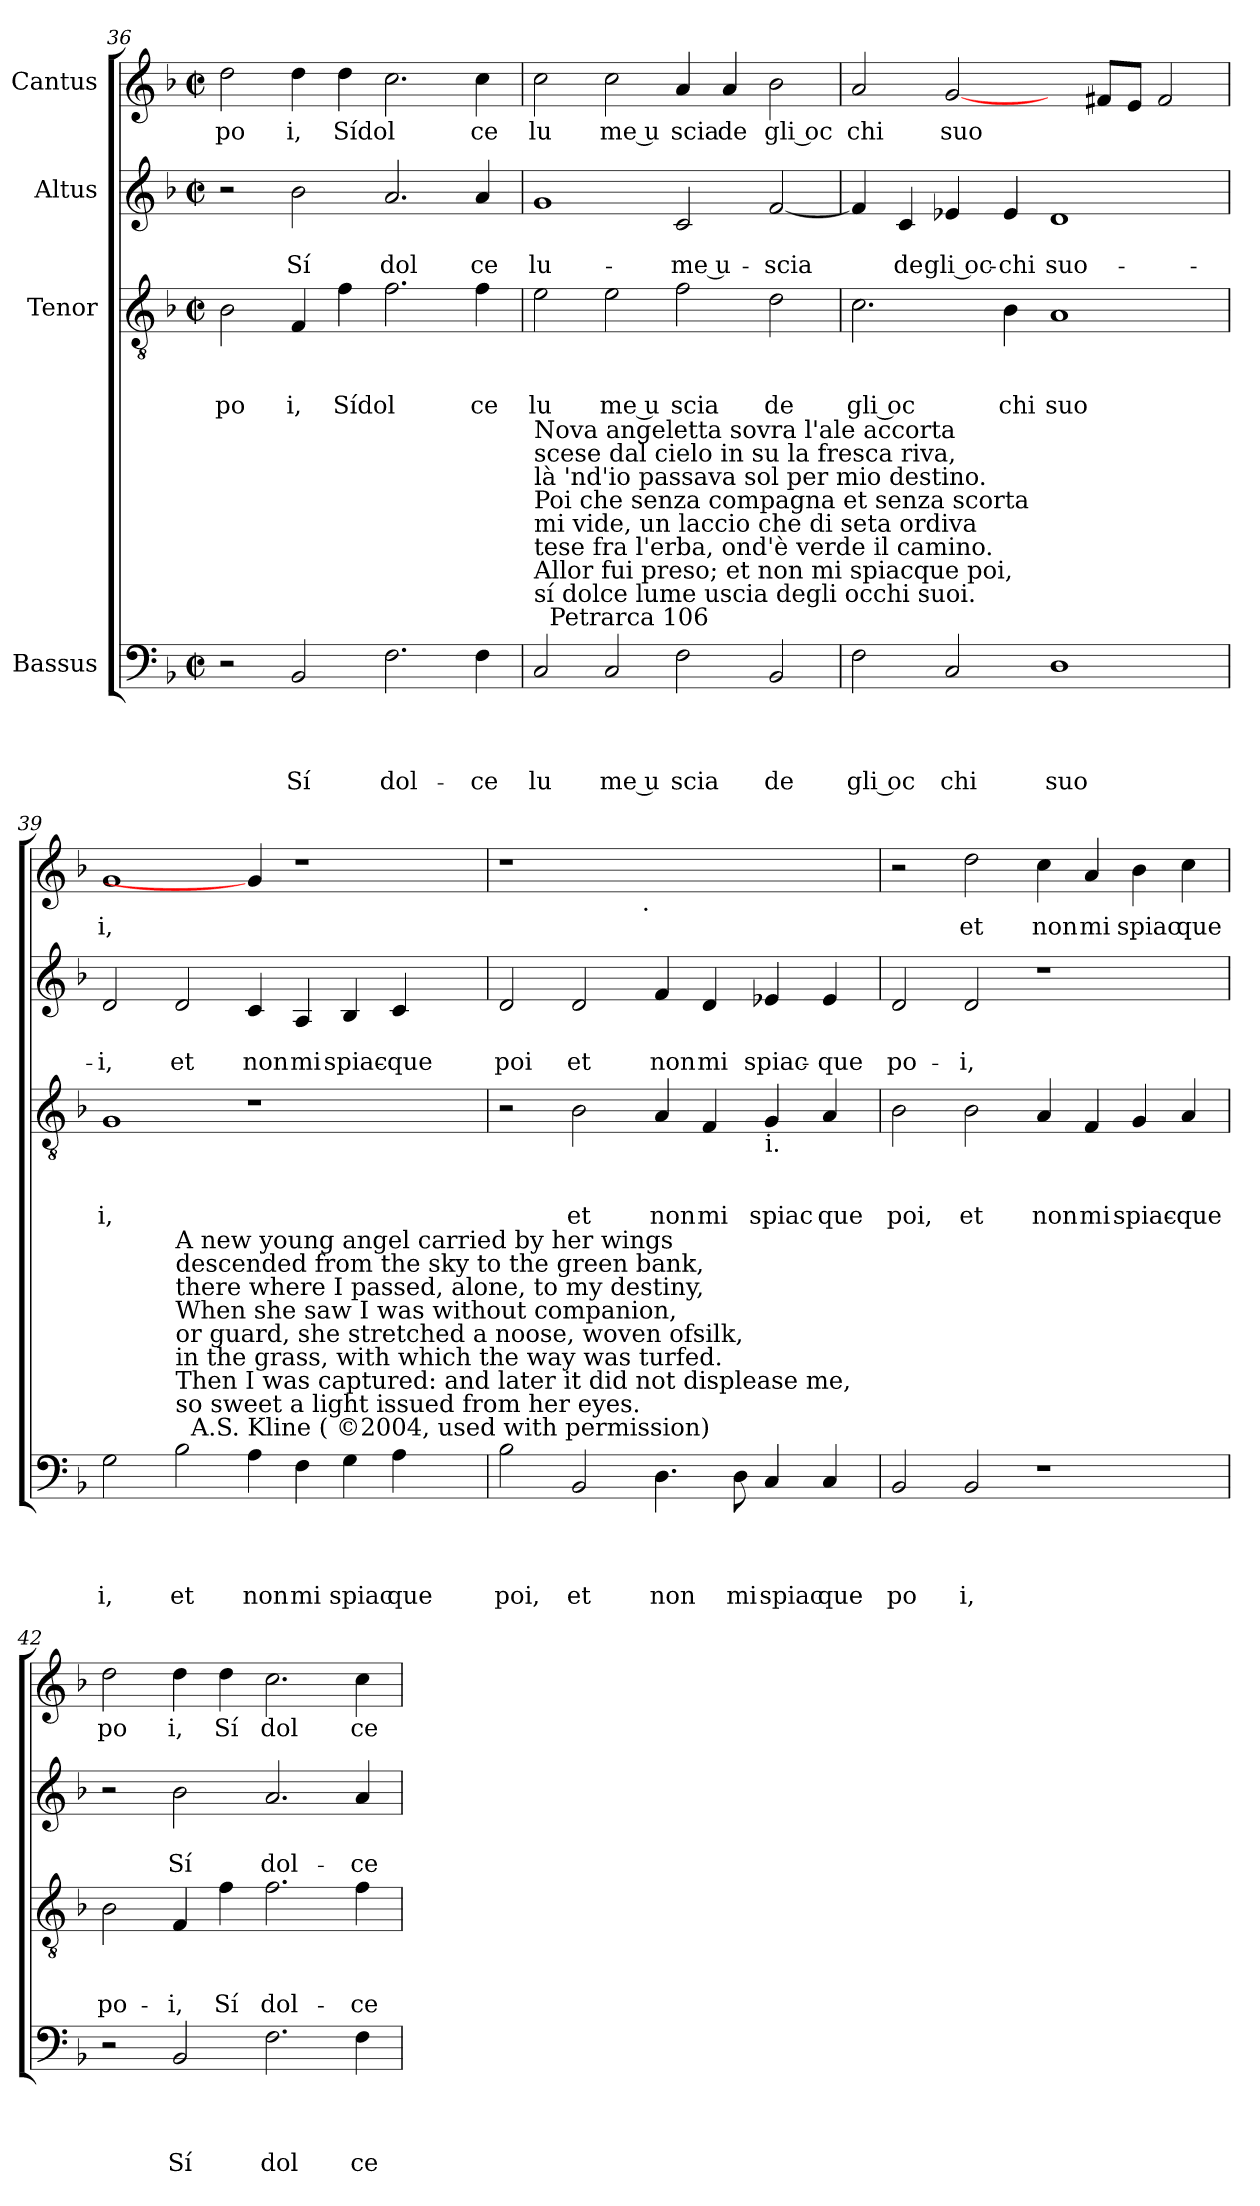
**kern	**text	**text	**text	**text	**kern	**text	**text	**text	**kern	**text	**text	**kern	**text
*part4	*part4	*part4	*part4	*part4	*part3	*part3	*part3	*part3	*part2	*part2	*part2	*part1	*part1
*staff4	*staff4	*staff4	*staff4	*staff4	*staff3	*staff3	*staff3	*staff3	*staff2	*staff2	*staff2	*staff1	*staff1
*I"Bassus	*	*	*	*	*I"Tenor	*	*	*	*I"Altus	*	*	*I"Cantus	*
*clefF4	*	*	*	*	*clefGv2	*	*	*	*clefG2	*	*	*clefG2	*
*k[b-]	*	*	*	*	*k[b-]	*	*	*	*k[b-]	*	*	*k[b-]	*
*F:	*	*	*	*	*F:	*	*	*	*F:	*	*	*F:	*
*M2/2	*	*	*	*	*M2/2	*	*	*	*M2/2	*	*	*M2/2	*
*met(c|)	*	*	*	*	*met(c|)	*	*	*	*met(c|)	*	*	*met(c|)	*
=36	=36	=36	=36	=36	=36	=36	=36	=36	=36	=36	=36	=36	=36
!	!	!	!	!	!	!	!	!LO:LY:b	!	!	!	!	!LO:LY:b
2r	.	.	.	.	2B-\	.	.	po	2r	.	.	2dd\	po
!	!	!	!	!LO:LY:b	!	!	!	!LO:LY:b	!	!	!LO:LY:b	!	!LO:LY:b
2BB-/	.	.	.	Sí	4F/	.	.	i,	2b-\	.	Sí	4dd\	i,
!	!	!	!	!	!	!	!	!LO:LY:b	!	!	!	!	!LO:LY:b
.	.	.	.	.	4f\	.	.	Sídol	.	.	.	4dd\	Sídol
!	!	!	!	!LO:LY:b	!	!	!	!	!	!	!LO:LY:b	!	!
2.F\	.	.	.	dol-	2.f\	.	.	.	2.a/	.	dol	2.cc\	.
!	!	!	!	!LO:LY:b	!	!	!	!LO:LY:b	!	!	!LO:LY:b	!	!LO:LY:b
4F\	.	.	.	-ce	4f\	.	.	ce	4a/	.	ce	4cc>\	ce
!!LO:LB:g=z
=37	=37	=37	=37	=37	=37	=37	=37	=37	=37	=37	=37	=37	=37
!LO:TX:a:t=Nova angeletta sovra l'ale accorta\nscese dal cielo in su la fresca riva,\nlà 'nd'io passava sol per mio destino.\nPoi che senza compagna et senza scorta\nmi vide, un laccio che di seta ordiva\ntese fra l'erba, ond'è verde il camino.\nAllor fui preso; et non mi spiacque poi,\nsí dolce lume uscia degli occhi suoi.\n                 Petrarca 106	!	!	!	!	!	!	!	!	!	!	!	!	!
!	!	!	!	!LO:LY:b	!	!	!	!LO:LY:b	!	!	!LO:LY:b	!	!LO:LY:b
2C/	.	.	.	lu	2e\	.	.	lu	1g	.	lu-	2cc\	lu
!	!	!	!	!LO:LY:b:rj	!	!	!	!LO:LY:b:rj	!	!	!	!	!LO:LY:b:rj
2C/	.	.	.	me u	2e\	.	.	me u	.	.	.	2cc\	me u
!	!	!	!	!LO:LY:b	!	!	!	!LO:LY:b	!	!	!LO:LY:b:rj	!	!LO:LY:b
2F\	.	.	.	scia	2f\	.	.	scia	2c/	.	-me u-	4a/	scia
!	!	!	!	!	!	!	!	!	!	!	!	!	!LO:LY:b
.	.	.	.	.	.	.	.	.	.	.	.	4a/	de
!	!	!	!	!LO:LY:b	!	!	!	!LO:LY:b	!	!	!LO:LY:b	!	!LO:LY:b:rj
2BB-/	.	.	.	de	2d\	.	.	de	[<2f/	.	-scia	2b-\	gli oc
=38	=38	=38	=38	=38	=38	=38	=38	=38	=38	=38	=38	=38	=38
!	!	!	!	!LO:LY:b:rj	!	!	!	!LO:LY:b:rj	!	!	!	!	!LO:LY:b
2F\	.	.	.	gli oc	2.c\	.	.	gli oc	4f/]	.	.	2a/	chi
!	!	!	!	!	!	!	!	!	!	!	!LO:LY:b	!	!
.	.	.	.	.	.	.	.	.	4c/	.	de	.	.
!	!	!	!	!LO:LY:b	!	!	!	!	!	!	!LO:LY:b:rj	!	!LO:LY:b
2C/	.	.	.	chi	.	.	.	.	4e-X/	.	gli oc-	[2g/	suo
!	!	!	!	!	!	!	!	!LO:LY:b	!	!	!LO:LY:b	!	!
.	.	.	.	.	4B-\	.	.	chi	4e-/	.	-chi	.	.
!	!	!	!	!LO:LY:b	!	!	!	!LO:LY:b	!	!	!LO:LY:b	!	!
1D	.	.	.	suo	1A	.	.	suo	1d	.	suo-	4ryy	.
.	.	.	.	.	.	.	.	.	.	.	.	8f#/L	.
.	.	.	.	.	.	.	.	.	.	.	.	8e/J	.
.	.	.	.	.	.	.	.	.	.	.	.	2f#/	.
=39	=39	=39	=39	=39	=39	=39	=39	=39	=39	=39	=39	=39	=39
!	!	!	!	!LO:LY:b	!	!	!	!LO:LY:b	!	!	!LO:LY:b	!	!LO:LY:b
2G\	.	.	.	i,	1G	.	.	i,	2d/	.	-i,	1g	i,
!LO:TX:a:t=A new young angel carried by her wings\ndescended from the sky to the green bank,\nthere where I passed, alone, to my destiny,\nWhen she saw I was without companion,\nor guard, she stretched a noose, woven ofsilk,\nin the grass, with which the way was turfed.\nThen I was captured&colon; and later it did not displease me,\nso sweet a light issued from her eyes.\n                 A.S. Kline ( ©2004, used with permission)	!	!	!	!	!	!	!	!	!	!	!	!	!
!	!	!	!	!LO:LY:b	!	!	!	!	!	!	!LO:LY:b	!	!
2B-\	.	.	.	et	.	.	.	.	2d/	.	et	.	.
!	!	!	!	!LO:LY:b	!	!	!	!	!	!	!LO:LY:b	!	!
4A\	.	.	.	non	1r	.	.	.	4c/	.	non	4g/]	.
!	!	!	!	!LO:LY:b	!	!	!	!	!	!	!LO:LY:b	!	!
4F\	.	.	.	mi	.	.	.	.	4A/	.	mi	1r	.
!	!	!	!	!LO:LY:b	!	!	!	!	!	!	!LO:LY:b	!	!
4G\	.	.	.	spiac	.	.	.	.	4B-/	.	spiac-	.	.
!	!	!	!	!LO:LY:b	!	!	!	!	!	!	!LO:LY:b	!	!
4A\	.	.	.	que	.	.	.	.	4c/	.	-que	.	.
4ryy	.	.	.	.	4ryy	.	.	.	4ryy	.	.	.	.
=40	=40	=40	=40	=40	=40	=40	=40	=40	=40	=40	=40	=40	=40
!	!	!	!	!LO:LY:b	!	!	!	!	!	!	!LO:LY:b	!	!
*	*	*	*	*	*	*	*	*	*	*	*	*^	*
2B-\	.	.	.	poi,	2r	.	.	.	2d/	.	poi	1r	2ryy	.
!	!	!	!	!LO:LY:b	!	!	!	!LO:LY:b	!	!	!LO:LY:b	!	!	!
2BB-/	.	.	.	et	2B-\	.	.	et	2d/	.	et	.	4...ryy	.
!	!	!	!	!	!	!	!	!	!	!	!	!	!LO:TX:b:t=.	!
.	.	.	.	.	.	.	.	.	.	.	.	.	1ryy	.
!	!	!	!	!LO:LY:b	!	!	!	!LO:LY:b	!	!	!LO:LY:b	!	!	!
4.D\	.	.	.	non	4A/	.	.	non	4f/	.	non	1ryy	.	.
!	!	!	!	!	!	!	!	!LO:LY:b	!	!	!LO:LY:b	!	!	!
.	.	.	.	.	4F/	.	.	mi	4d/	.	mi	.	.	.
!	!	!	!	!LO:LY:b	!	!	!	!	!	!	!	!	!	!
8D\	.	.	.	mi	.	.	.	.	.	.	.	.	.	.
!	!	!	!	!	!LO:TX:b:t=i.	!	!	!	!	!	!	!	!	!
!	!	!	!	!LO:LY:b	!	!	!	!LO:LY:b	!	!	!LO:LY:b	!	!	!
4C/	.	.	.	spiac	4G/	.	.	spiac	4e-X/	.	spiac-	.	.	.
!	!	!	!	!LO:LY:b	!	!	!	!LO:LY:b	!	!	!LO:LY:b	!	!	!
4C/	.	.	.	que	4A/	.	.	que	4e-/	.	-que	.	.	.
.	.	.	.	.	.	.	.	.	.	.	.	.	32ryy	.
!!LO:PB:g=z
=41	=41	=41	=41	=41	=41	=41	=41	=41	=41	=41	=41	=41	=41	=41
!	!	!	!	!LO:LY:b	!	!	!	!LO:LY:b	!	!	!LO:LY:b	!	!	!
*	*	*	*	*	*	*	*	*	*	*	*	*v	*v	*
2BB-/	.	.	.	po	2B-\	.	.	poi,	2d/	.	po-	2r	.
!	!	!	!	!LO:LY:b	!	!	!	!LO:LY:b	!	!	!LO:LY:b	!	!LO:LY:b
2BB-/	.	.	.	i,	2B-\	.	.	et	2d/	.	-i,	2dd\	et
!	!	!	!	!	!	!	!	!LO:LY:b	!	!	!	!	!LO:LY:b
1r	.	.	.	.	4A/	.	.	non	1r	.	.	4cc\	non
!	!	!	!	!	!	!	!	!LO:LY:b	!	!	!	!	!LO:LY:b
.	.	.	.	.	4F/	.	.	mi	.	.	.	4a/	mi
!	!	!	!	!	!	!	!	!LO:LY:b	!	!	!	!	!LO:LY:b
.	.	.	.	.	4G/	.	.	spiac-	.	.	.	4b-\	spiac
!	!	!	!	!	!	!	!	!LO:LY:b	!	!	!	!	!LO:LY:b
.	.	.	.	.	4A/	.	.	-que	.	.	.	4cc\	que
=42	=42	=42	=42	=42	=42	=42	=42	=42	=42	=42	=42	=42	=42
!	!	!	!	!	!	!	!	!LO:LY:b	!	!	!	!	!LO:LY:b
2r	.	.	.	.	2B-\	.	.	po-	2r	.	.	2dd\	po
!	!	!	!	!LO:LY:b	!	!	!	!LO:LY:b	!	!	!LO:LY:b	!	!LO:LY:b
2BB-/	.	.	.	Sí	4F/	.	.	-i,	2b-\	.	Sí	4dd\	i,
!	!	!	!	!	!	!	!	!LO:LY:b	!	!	!	!	!LO:LY:b
.	.	.	.	.	4f\	.	.	Sí	.	.	.	4dd\	Sí
!	!	!	!	!LO:LY:b	!	!	!	!LO:LY:b	!	!	!LO:LY:b	!	!LO:LY:b
2.F\	.	.	.	dol	2.f\	.	.	dol-	2.a/	.	dol-	2.cc\	dol
!	!	!	!	!LO:LY:b	!	!	!	!LO:LY:b	!	!	!LO:LY:b	!	!LO:LY:b
4F\	.	.	.	ce	4f\	.	.	-ce	4a/	.	-ce	4cc\	ce
=	=	=	=	=	=	=	=	=	=	=	=	=	=
*-	*-	*-	*-	*-	*-	*-	*-	*-	*-	*-	*-	*-	*-
